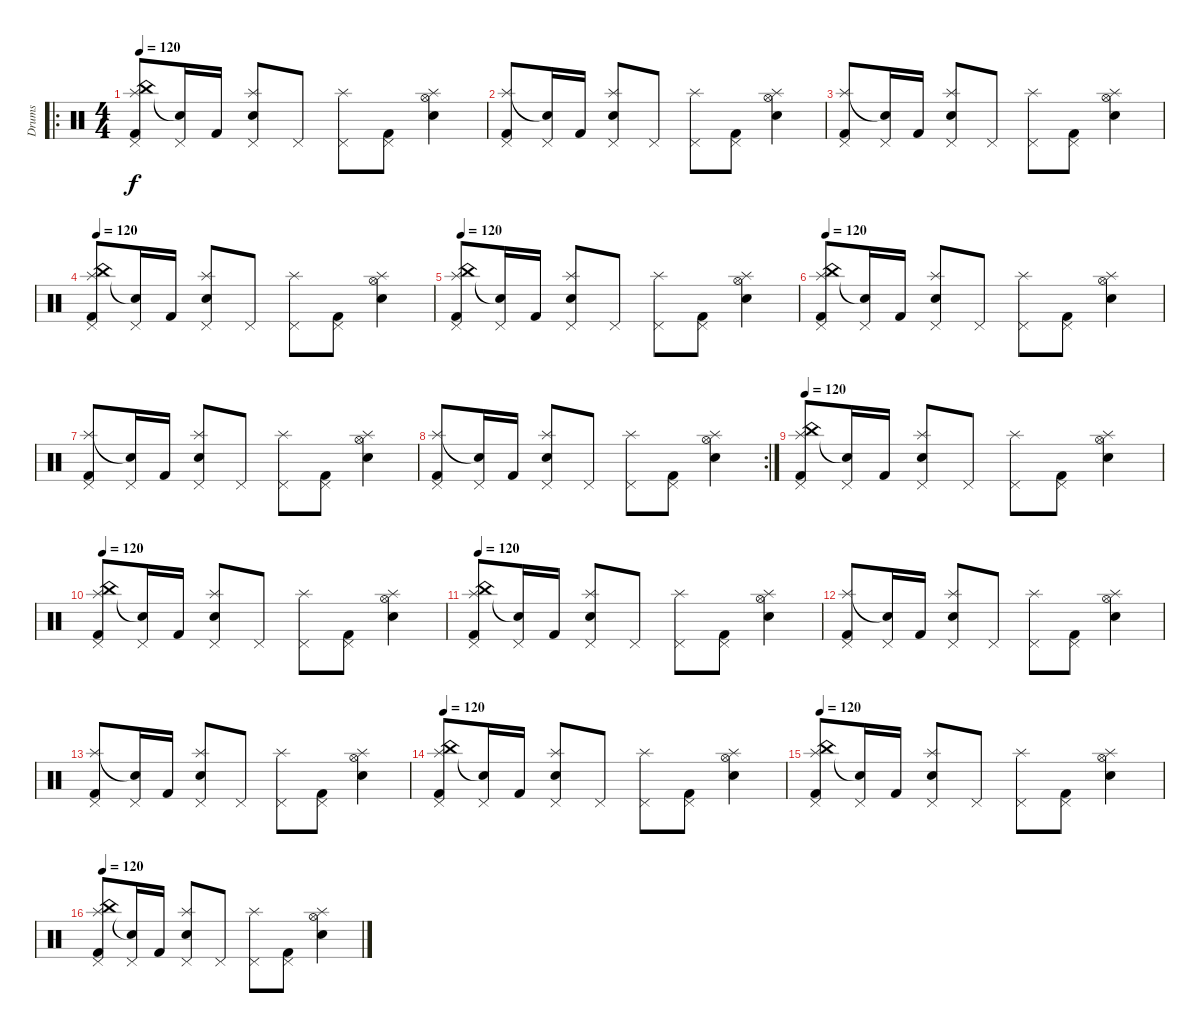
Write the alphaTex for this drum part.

\track ("Drums" "Drums") {instrument percussion}
\staff {score}
\articulation defaults
\ro
\ts (4 4)
\tempo 120
\clef neutral
\ks c
("Pedal Hi-Hat (hit)" "Splash (hit)" "China (hit)" "Kick (hit) 2").8{dy f} ("Pedal Hi-Hat (hit)" "Snare (hit)"{t}).16 "Kick (hit) 2".16 ("Pedal Hi-Hat (hit)" "Splash (hit)" "Electric Snare (hit)").8 "Pedal Hi-Hat (hit)".8 ("Pedal Hi-Hat (hit)" "Splash (hit)").8 ("Pedal Hi-Hat (hit)" "Kick (hit) 2").8 ("Hi-Hat (open)" "Splash (hit)" "Electric Snare (hit)").4 |
("Pedal Hi-Hat (hit)" "Splash (hit)" "Kick (hit) 2").8 ("Pedal Hi-Hat (hit)" "Snare (hit)"{t}).16 "Kick (hit) 2".16 ("Pedal Hi-Hat (hit)" "Splash (hit)" "Electric Snare (hit)").8 "Pedal Hi-Hat (hit)".8 ("Pedal Hi-Hat (hit)" "Splash (hit)").8 ("Pedal Hi-Hat (hit)" "Kick (hit) 2").8 ("Hi-Hat (open)" "Splash (hit)" "Electric Snare (hit)").4 |
("Pedal Hi-Hat (hit)" "Splash (hit)" "Kick (hit) 2").8 ("Pedal Hi-Hat (hit)" "Snare (hit)"{t}).16 "Kick (hit) 2".16 ("Pedal Hi-Hat (hit)" "Splash (hit)" "Electric Snare (hit)").8 "Pedal Hi-Hat (hit)".8 ("Pedal Hi-Hat (hit)" "Splash (hit)").8 ("Pedal Hi-Hat (hit)" "Kick (hit) 2").8 ("Hi-Hat (open)" "Splash (hit)" "Electric Snare (hit)").4 |
\tempo 120
("Pedal Hi-Hat (hit)" "Splash (hit)" "China (hit)" "Kick (hit) 2").8 ("Pedal Hi-Hat (hit)" "Snare (hit)"{t}).16 "Kick (hit) 2".16 ("Pedal Hi-Hat (hit)" "Splash (hit)" "Electric Snare (hit)").8 "Pedal Hi-Hat (hit)".8 ("Pedal Hi-Hat (hit)" "Splash (hit)").8 ("Pedal Hi-Hat (hit)" "Kick (hit) 2").8 ("Hi-Hat (open)" "Splash (hit)" "Electric Snare (hit)").4 |
\tempo 120
("Pedal Hi-Hat (hit)" "Splash (hit)" "China (hit)" "Kick (hit) 2").8 ("Pedal Hi-Hat (hit)" "Snare (hit)"{t}).16 "Kick (hit) 2".16 ("Pedal Hi-Hat (hit)" "Splash (hit)" "Electric Snare (hit)").8 "Pedal Hi-Hat (hit)".8 ("Pedal Hi-Hat (hit)" "Splash (hit)").8 ("Pedal Hi-Hat (hit)" "Kick (hit) 2").8 ("Hi-Hat (open)" "Splash (hit)" "Electric Snare (hit)").4 |
\tempo 120
("Pedal Hi-Hat (hit)" "Splash (hit)" "China (hit)" "Kick (hit) 2").8 ("Pedal Hi-Hat (hit)" "Snare (hit)"{t}).16 "Kick (hit) 2".16 ("Pedal Hi-Hat (hit)" "Splash (hit)" "Electric Snare (hit)").8 "Pedal Hi-Hat (hit)".8 ("Pedal Hi-Hat (hit)" "Splash (hit)").8 ("Pedal Hi-Hat (hit)" "Kick (hit) 2").8 ("Hi-Hat (open)" "Splash (hit)" "Electric Snare (hit)").4 |
("Pedal Hi-Hat (hit)" "Splash (hit)" "Kick (hit) 2").8 ("Pedal Hi-Hat (hit)" "Snare (hit)"{t}).16 "Kick (hit) 2".16 ("Pedal Hi-Hat (hit)" "Splash (hit)" "Electric Snare (hit)").8 "Pedal Hi-Hat (hit)".8 ("Pedal Hi-Hat (hit)" "Splash (hit)").8 ("Pedal Hi-Hat (hit)" "Kick (hit) 2").8 ("Hi-Hat (open)" "Splash (hit)" "Electric Snare (hit)").4 |
\rc 2
("Pedal Hi-Hat (hit)" "Splash (hit)" "Kick (hit) 2").8 ("Pedal Hi-Hat (hit)" "Snare (hit)"{t}).16 "Kick (hit) 2".16 ("Pedal Hi-Hat (hit)" "Splash (hit)" "Electric Snare (hit)").8 "Pedal Hi-Hat (hit)".8 ("Pedal Hi-Hat (hit)" "Splash (hit)").8 ("Pedal Hi-Hat (hit)" "Kick (hit) 2").8 ("Hi-Hat (open)" "Splash (hit)" "Electric Snare (hit)").4 |
\tempo 120
("Pedal Hi-Hat (hit)" "Splash (hit)" "China (hit)" "Kick (hit) 2").8 ("Pedal Hi-Hat (hit)" "Snare (hit)"{t}).16 "Kick (hit) 2".16 ("Pedal Hi-Hat (hit)" "Splash (hit)" "Electric Snare (hit)").8 "Pedal Hi-Hat (hit)".8 ("Pedal Hi-Hat (hit)" "Splash (hit)").8 ("Pedal Hi-Hat (hit)" "Kick (hit) 2").8 ("Hi-Hat (open)" "Splash (hit)" "Electric Snare (hit)").4 |
\tempo 120
("Pedal Hi-Hat (hit)" "Splash (hit)" "China (hit)" "Kick (hit) 2").8 ("Pedal Hi-Hat (hit)" "Snare (hit)"{t}).16 "Kick (hit) 2".16 ("Pedal Hi-Hat (hit)" "Splash (hit)" "Electric Snare (hit)").8 "Pedal Hi-Hat (hit)".8 ("Pedal Hi-Hat (hit)" "Splash (hit)").8 ("Pedal Hi-Hat (hit)" "Kick (hit) 2").8 ("Hi-Hat (open)" "Splash (hit)" "Electric Snare (hit)").4 |
\tempo 120
("Pedal Hi-Hat (hit)" "Splash (hit)" "China (hit)" "Kick (hit) 2").8 ("Pedal Hi-Hat (hit)" "Snare (hit)"{t}).16 "Kick (hit) 2".16 ("Pedal Hi-Hat (hit)" "Splash (hit)" "Electric Snare (hit)").8 "Pedal Hi-Hat (hit)".8 ("Pedal Hi-Hat (hit)" "Splash (hit)").8 ("Pedal Hi-Hat (hit)" "Kick (hit) 2").8 ("Hi-Hat (open)" "Splash (hit)" "Electric Snare (hit)").4 |
("Pedal Hi-Hat (hit)" "Splash (hit)" "Kick (hit) 2").8 ("Pedal Hi-Hat (hit)" "Snare (hit)"{t}).16 "Kick (hit) 2".16 ("Pedal Hi-Hat (hit)" "Splash (hit)" "Electric Snare (hit)").8 "Pedal Hi-Hat (hit)".8 ("Pedal Hi-Hat (hit)" "Splash (hit)").8 ("Pedal Hi-Hat (hit)" "Kick (hit) 2").8 ("Hi-Hat (open)" "Splash (hit)" "Electric Snare (hit)").4 |
("Pedal Hi-Hat (hit)" "Splash (hit)" "Kick (hit) 2").8 ("Pedal Hi-Hat (hit)" "Snare (hit)"{t}).16 "Kick (hit) 2".16 ("Pedal Hi-Hat (hit)" "Splash (hit)" "Electric Snare (hit)").8 "Pedal Hi-Hat (hit)".8 ("Pedal Hi-Hat (hit)" "Splash (hit)").8 ("Pedal Hi-Hat (hit)" "Kick (hit) 2").8 ("Hi-Hat (open)" "Splash (hit)" "Electric Snare (hit)").4 |
\tempo 120
("Pedal Hi-Hat (hit)" "Splash (hit)" "China (hit)" "Kick (hit) 2").8 ("Pedal Hi-Hat (hit)" "Snare (hit)"{t}).16 "Kick (hit) 2".16 ("Pedal Hi-Hat (hit)" "Splash (hit)" "Electric Snare (hit)").8 "Pedal Hi-Hat (hit)".8 ("Pedal Hi-Hat (hit)" "Splash (hit)").8 ("Pedal Hi-Hat (hit)" "Kick (hit) 2").8 ("Hi-Hat (open)" "Splash (hit)" "Electric Snare (hit)").4 |
\tempo 120
("Pedal Hi-Hat (hit)" "Splash (hit)" "China (hit)" "Kick (hit) 2").8 ("Pedal Hi-Hat (hit)" "Snare (hit)"{t}).16 "Kick (hit) 2".16 ("Pedal Hi-Hat (hit)" "Splash (hit)" "Electric Snare (hit)").8 "Pedal Hi-Hat (hit)".8 ("Pedal Hi-Hat (hit)" "Splash (hit)").8 ("Pedal Hi-Hat (hit)" "Kick (hit) 2").8 ("Hi-Hat (open)" "Splash (hit)" "Electric Snare (hit)").4 |
\tempo 120
("Pedal Hi-Hat (hit)" "Splash (hit)" "China (hit)" "Kick (hit) 2").8 ("Pedal Hi-Hat (hit)" "Snare (hit)"{t}).16 "Kick (hit) 2".16 ("Pedal Hi-Hat (hit)" "Splash (hit)" "Electric Snare (hit)").8 "Pedal Hi-Hat (hit)".8 ("Pedal Hi-Hat (hit)" "Splash (hit)").8 ("Pedal Hi-Hat (hit)" "Kick (hit) 2").8 ("Hi-Hat (open)" "Splash (hit)" "Electric Snare (hit)").4
